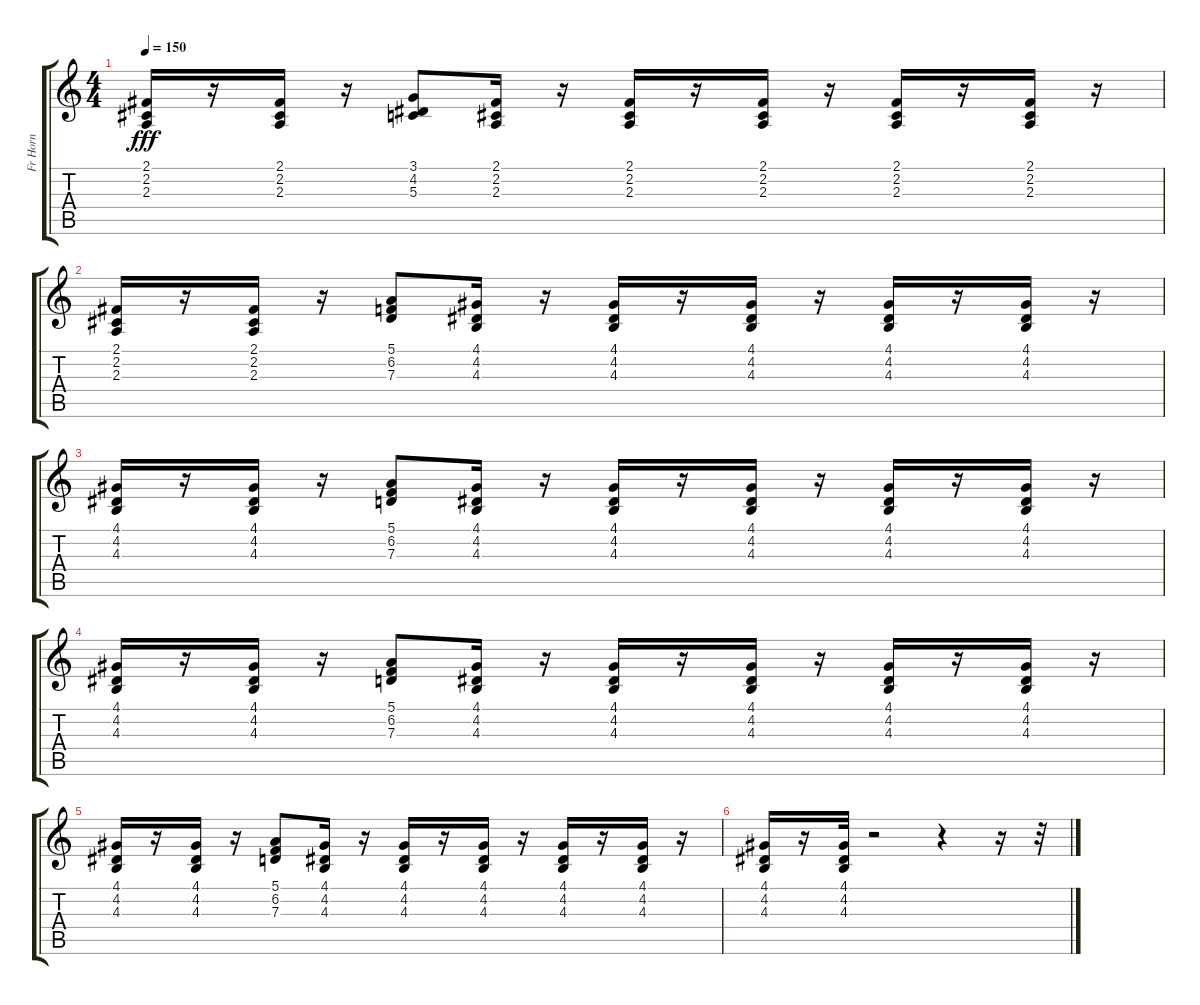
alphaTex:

\track ("Fr Horn" "Fr Horn") {instrument trombone}
\staff {score tabs}
\tuning (E4 B3 G3 D3 A2 E2) {hide}
\ts (4 4)
\tempo 150
\clef g2
\ks c
(2.1 2.2 2.3).16{dy fff} r.16 (2.1 2.2 2.3).16 r.16 (3.1 4.2 5.3).8 (2.1 2.2 2.3).16 r.16 (2.1 2.2 2.3).16 r.16 (2.1 2.2 2.3).16 r.16 (2.1 2.2 2.3).16 r.16 (2.1 2.2 2.3).16 r.16 |
(2.1 2.2 2.3).16 r.16 (2.1 2.2 2.3).16 r.16 (5.1 6.2 7.3).8 (4.1 4.2 4.3).16 r.16 (4.1 4.2 4.3).16 r.16 (4.1 4.2 4.3).16 r.16 (4.1 4.2 4.3).16 r.16 (4.1 4.2 4.3).16 r.16 |
(4.1 4.2 4.3).16 r.16 (4.1 4.2 4.3).16 r.16 (5.1 6.2 7.3).8 (4.1 4.2 4.3).16 r.16 (4.1 4.2 4.3).16 r.16 (4.1 4.2 4.3).16 r.16 (4.1 4.2 4.3).16 r.16 (4.1 4.2 4.3).16 r.16 |
(4.1 4.2 4.3).16 r.16 (4.1 4.2 4.3).16 r.16 (5.1 6.2 7.3).8 (4.1 4.2 4.3).16 r.16 (4.1 4.2 4.3).16 r.16 (4.1 4.2 4.3).16 r.16 (4.1 4.2 4.3).16 r.16 (4.1 4.2 4.3).16 r.16 |
(4.1 4.2 4.3).16 r.16 (4.1 4.2 4.3).16 r.16 (5.1 6.2 7.3).8 (4.1 4.2 4.3).16 r.16 (4.1 4.2 4.3).16 r.16 (4.1 4.2 4.3).16 r.16 (4.1 4.2 4.3).16 r.16 (4.1 4.2 4.3).16 r.16 |
(4.1 4.2 4.3).16 r.16 (4.1 4.2 4.3).32 r.2 r.4 r.16 r.32
